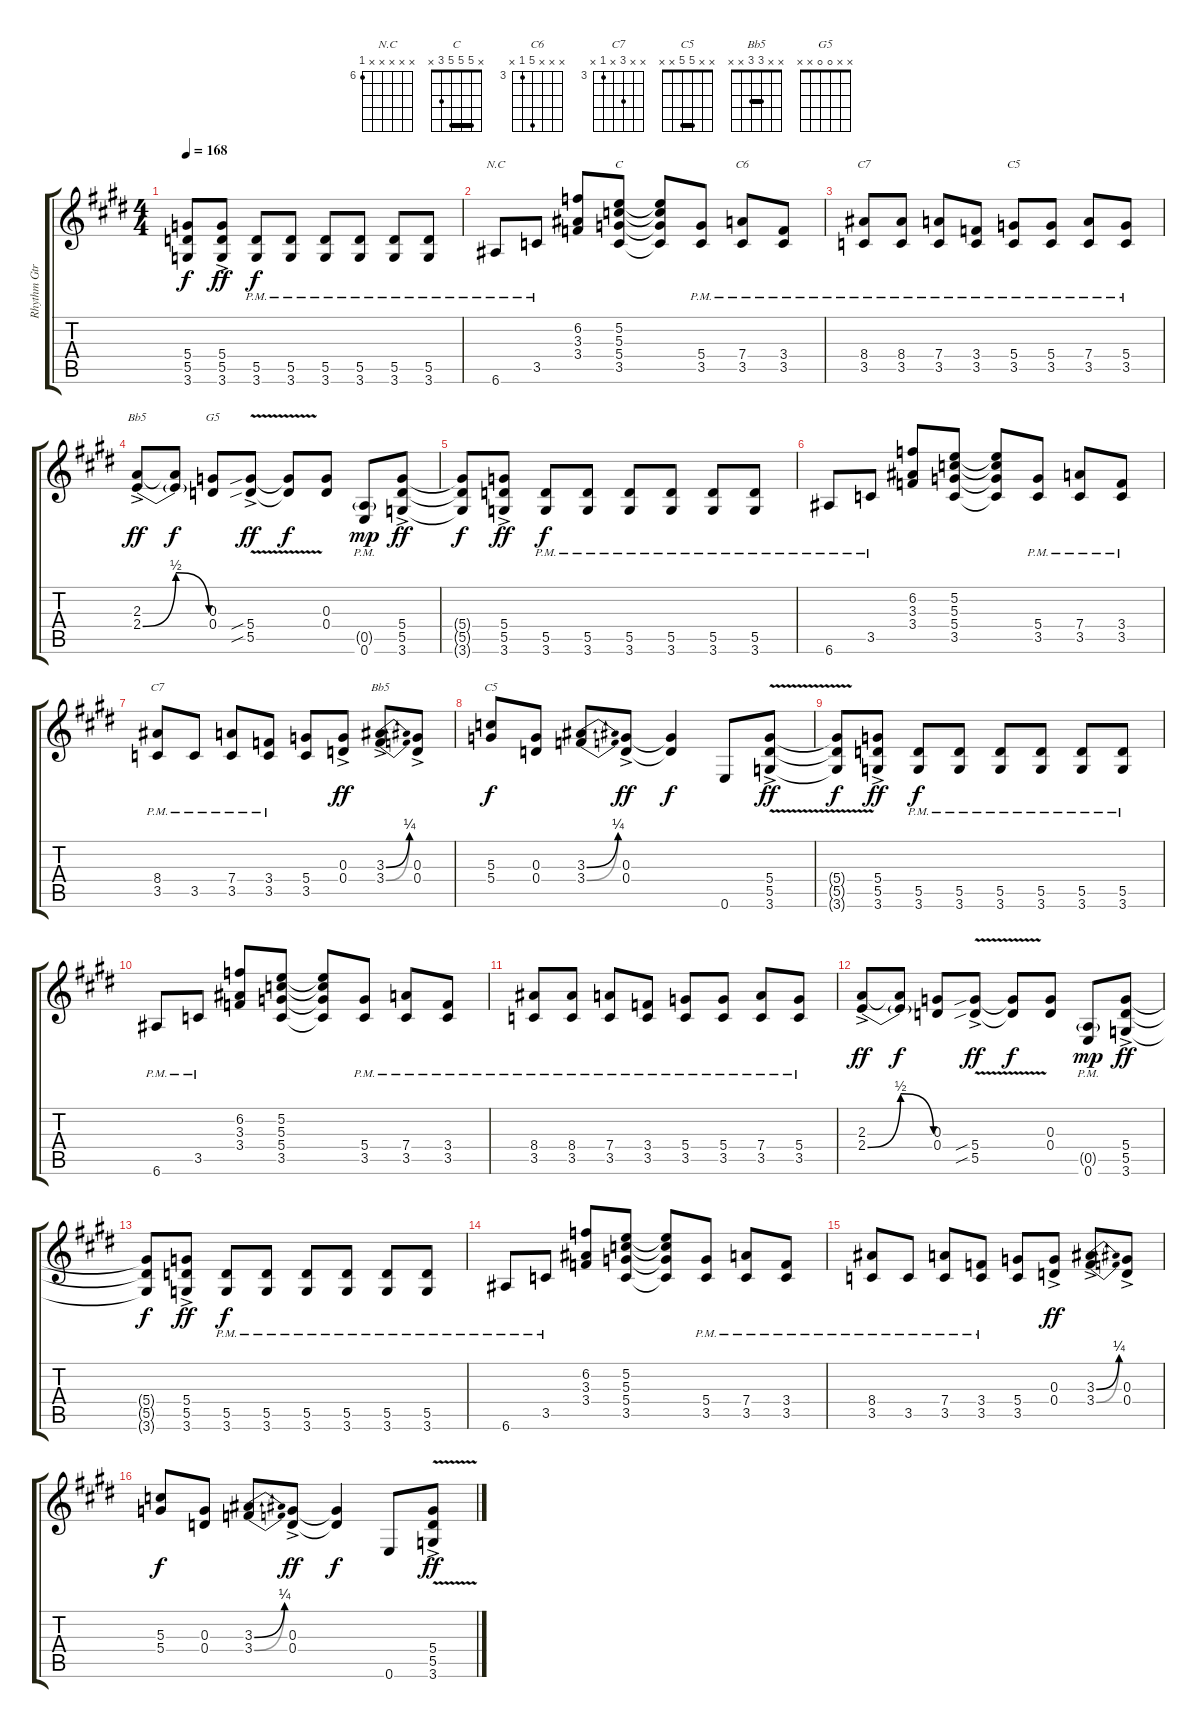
\track ("Rhythm Gtr. (elec.)" "Rhythm Gtr") {instrument overdrivenguitar}
\staff {score tabs}
\tuning (E4 B3 G3 D3 A2 E2) {hide}
\chord ("N.C" x x x x x 6) {firstfret 6}
\chord ("C" x 5 5 5 3 x) {barre 5}
\chord ("C6" x x x 7 3 x) {firstfret 3}
\chord ("C7" x x 4 x 3 x) {firstfret 3}
\chord ("C5" x x x 5 3 x)
\chord ("Bb5" x x 2 2 x x)
\chord ("G5" x x 0 0 x x)
\chord ("C7" x x 5 x 3 x) {firstfret 3}
\chord ("Bb5" x x 3 3 x x) {barre 3}
\chord ("C5" x x 5 5 x x) {barre 5}
\ts (4 4)
\tempo 168
\clef g2
\ks e
(5.4{t} 5.5{t} 3.6{t}).8{dy f volume 4 instrument overdrivenguitar} (5.4{ac} 5.5{ac} 3.6{ac}).8{dy ff} (5.5{pm} 3.6{pm}).8{dy f} (5.5{pm} 3.6{pm}).8 (5.5{pm} 3.6{pm}).8 (5.5{pm} 3.6{pm}).8 (5.5{pm} 3.6{pm}).8 (5.5{pm} 3.6{pm}).8 |
6.6{pm}.8{ch "N.C"} 3.5{pm}.8 (6.2 3.3 3.4).8 (5.2 5.3 5.4 3.5).8{ch "C"} (5.2{t} 5.3{t} 5.4{t} 3.5{t}).8 (5.4{pm} 3.5{pm}).8 (7.4{pm} 3.5{pm}).8{ch "C6"} (3.4{pm} 3.5{pm}).8 |
(8.4{pm} 3.5{pm}).8{ch "C7"} (8.4{pm} 3.5{pm}).8 (7.4{pm} 3.5{pm}).8 (3.4{pm} 3.5{pm}).8 (5.4{pm} 3.5{pm}).8{ch "C5"} (5.4{pm} 3.5{pm}).8 (7.4{pm} 3.5{pm}).8 (5.4{pm} 3.5{pm}).8 |
(2.3{ac} 2.4{be (bendrelease 0 0 30 2 30 2 60 0) ac}).8{ch "Bb5" dy ff} (2.3{t} 2.4{t}).8{dy f} (0.3 0.4).8{ch "G5"} (5.4{v sib ac} 5.5{v sib ac}).8{dy ff} (5.4{t} 5.5{t}).8{dy f} (0.3 0.4).8 (0.5{g pm} 0.6{pm}).8{dy mp} (5.4{ac} 5.5{ac} 3.6{ac}).8{dy ff} |
(5.4{t} 5.5{t} 3.6{t}).8{dy f} (5.4{ac} 5.5{ac} 3.6{ac}).8{dy ff} (5.5{pm} 3.6{pm}).8{dy f} (5.5{pm} 3.6{pm}).8 (5.5{pm} 3.6{pm}).8 (5.5{pm} 3.6{pm}).8 (5.5{pm} 3.6{pm}).8 (5.5{pm} 3.6{pm}).8 |
6.6{pm}.8 3.5{pm}.8 (6.2 3.3 3.4).8 (5.2 5.3 5.4 3.5).8 (5.2{t} 5.3{t} 5.4{t} 3.5{t}).8 (5.4{pm} 3.5{pm}).8 (7.4{pm} 3.5{pm}).8 (3.4{pm} 3.5{pm}).8 |
(8.4{pm} 3.5{pm}).8{ch "C7"} 3.5{pm}.8 (7.4{pm} 3.5{pm}).8 (3.4{pm} 3.5{pm}).8 (5.4 3.5).8 (0.3{ac} 0.4{ac}).8{dy ff} (3.3{be (bend 0 0 60 1) ac} 3.4{be (bend 0 0 60 1) ac}).8{ch "Bb5"} (0.3{ac} 0.4{ac}).8 |
(5.3 5.4).8{ch "C5" dy f} (0.3 0.4).8 (3.3{be (bend 0 0 60 1)} 3.4{be (bend 0 0 60 1)}).8 (0.3{ac} 0.4{ac}).8{dy ff} (0.3{t} 0.4{t}).4{dy f} 0.6.8 (5.4{v ac} 5.5{v ac} 3.6{v ac}).8{dy ff} |
(5.4{t} 5.5{t} 3.6{t}).8{dy f} (5.4{ac} 5.5{ac} 3.6{ac}).8{dy ff} (5.5{pm} 3.6{pm}).8{dy f} (5.5{pm} 3.6{pm}).8 (5.5{pm} 3.6{pm}).8 (5.5{pm} 3.6{pm}).8 (5.5{pm} 3.6{pm}).8 (5.5{pm} 3.6{pm}).8 |
6.6{pm}.8 3.5{pm}.8 (6.2 3.3 3.4).8 (5.2 5.3 5.4 3.5).8 (5.2{t} 5.3{t} 5.4{t} 3.5{t}).8 (5.4{pm} 3.5{pm}).8 (7.4{pm} 3.5{pm}).8 (3.4{pm} 3.5{pm}).8 |
(8.4{pm} 3.5{pm}).8 (8.4{pm} 3.5{pm}).8 (7.4{pm} 3.5{pm}).8 (3.4{pm} 3.5{pm}).8 (5.4{pm} 3.5{pm}).8 (5.4{pm} 3.5{pm}).8 (7.4{pm} 3.5{pm}).8 (5.4{pm} 3.5{pm}).8 |
(2.3{ac} 2.4{be (bendrelease 0 0 30 2 30 2 60 0) ac}).8{dy ff} (2.3{t} 2.4{t}).8{dy f} (0.3 0.4).8 (5.4{v sib ac} 5.5{v sib ac}).8{dy ff} (5.4{t} 5.5{t}).8{dy f} (0.3 0.4).8 (0.5{g pm} 0.6{pm}).8{dy mp} (5.4{ac} 5.5{ac} 3.6{ac}).8{dy ff} |
(5.4{t} 5.5{t} 3.6{t}).8{dy f} (5.4{ac} 5.5{ac} 3.6{ac}).8{dy ff} (5.5{pm} 3.6{pm}).8{dy f} (5.5{pm} 3.6{pm}).8 (5.5{pm} 3.6{pm}).8 (5.5{pm} 3.6{pm}).8 (5.5{pm} 3.6{pm}).8 (5.5{pm} 3.6{pm}).8 |
6.6{pm}.8 3.5{pm}.8 (6.2 3.3 3.4).8 (5.2 5.3 5.4 3.5).8 (5.2{t} 5.3{t} 5.4{t} 3.5{t}).8 (5.4{pm} 3.5{pm}).8 (7.4{pm} 3.5{pm}).8 (3.4{pm} 3.5{pm}).8 |
(8.4{pm} 3.5{pm}).8 3.5{pm}.8 (7.4{pm} 3.5{pm}).8 (3.4{pm} 3.5{pm}).8 (5.4 3.5).8 (0.3{ac} 0.4{ac}).8{dy ff} (3.3{be (bend 0 0 60 1) ac} 3.4{be (bend 0 0 60 1) ac}).8 (0.3{ac} 0.4{ac}).8 |
(5.3 5.4).8{dy f} (0.3 0.4).8 (3.3{be (bend 0 0 60 1)} 3.4{be (bend 0 0 60 1)}).8 (0.3{ac} 0.4{ac}).8{dy ff} (0.3{t} 0.4{t}).4{dy f} 0.6.8 (5.4{v ac} 5.5{v ac} 3.6{v ac}).8{dy ff volume 2}
